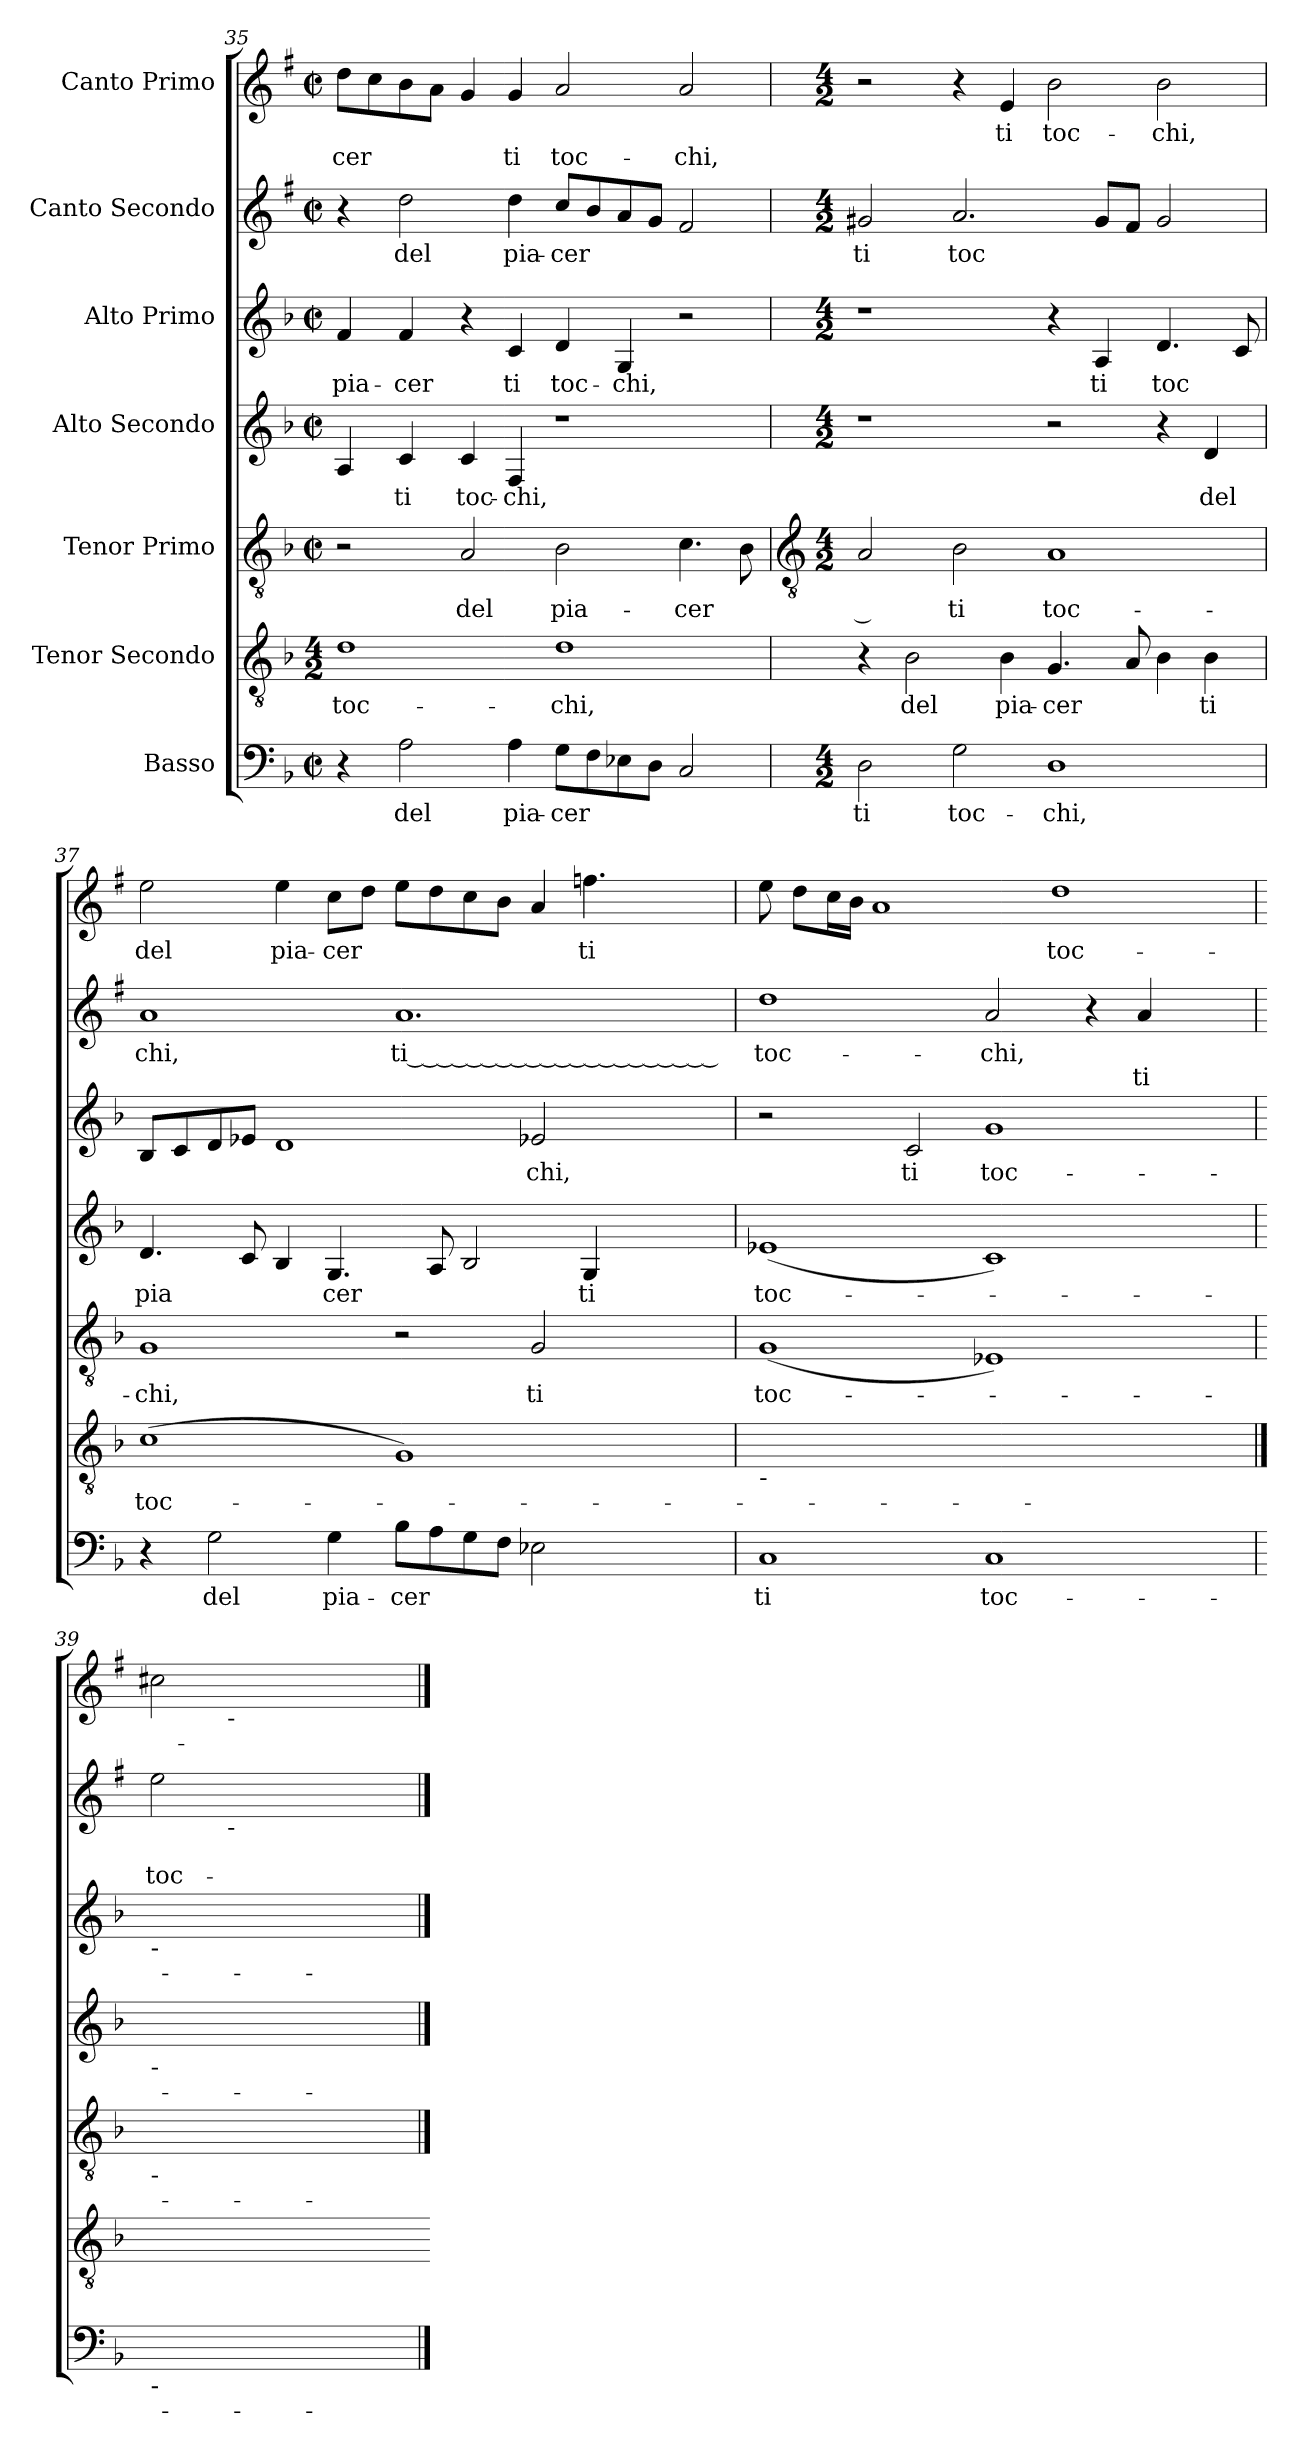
**kern	**text	**kern	**text	**kern	**text	**kern	**text	**kern	**text	**kern	**text	**text	**kern	**text	**text
*part7	*part7	*part6	*part6	*part5	*part5	*part4	*part4	*part3	*part3	*part2	*part2	*part2	*part1	*part1	*part1
*staff7	*staff7	*staff6	*staff6	*staff5	*staff5	*staff4	*staff4	*staff3	*staff3	*staff2	*staff2	*staff2	*staff1	*staff1	*staff1
*I"Basso	*	*I"Tenor Secondo	*	*I"Tenor Primo	*	*I"Alto Secondo	*	*I"Alto Primo	*	*I"Canto Secondo	*	*	*I"Canto Primo	*	*
!!LO:LB:g=z
*clefF4	*	*clefGv2	*	*clefGv2	*	*clefG2	*	*clefG2	*	*clefG2	*	*	*clefG2	*	*
*	*	*	*	*	*	*	*	*	*	*ITrd1c2	*	*	*ITrd1c2	*	*
*k[b-]	*	*k[b-]	*	*k[b-]	*	*k[b-]	*	*k[b-]	*	*k[b-]	*	*	*k[b-]	*	*
*F:	*	*F:	*	*F:	*	*F:	*	*F:	*	*F:	*	*	*F:	*	*
*M4/2	*	*M4/2	*	*M4/2	*	*M4/2	*	*M4/2	*	*M4/2	*	*	*M4/2	*	*
*met(c|)	*	*	*	*met(c|)	*	*met(c|)	*	*met(c|)	*	*met(c|)	*	*	*met(c|)	*	*
=35	=35	=35	=35	=35	=35	=35	=35	=35	=35	=35	=35	=35	=35	=35	=35
!	!	!	!LO:LY:b	!	!	!	!	!	!LO:LY:b	!	!	!	!	!	!LO:LY:b
4r	.	1d	toc-	2r	.	4A	.	4f	pia-	4r	.	.	8ccL	.	-cer
.	.	.	.	.	.	.	.	.	.	.	.	.	8b-	.	.
!	!LO:LY:b	!	!	!	!	!	!LO:LY:b	!	!LO:LY:b	!	!LO:LY:b	!	!	!	!
2A	del	.	.	.	.	4c	ti	4f	-cer	2cc	del	.	8a	.	.
.	.	.	.	.	.	.	.	.	.	.	.	.	8gJ	.	.
!	!	!	!	!	!LO:LY:b	!	!LO:LY:b	!	!	!	!	!	!	!	!
.	.	.	.	2A	del	4c	toc-	4r	.	.	.	.	4f	.	.
!	!LO:LY:b	!	!	!	!	!	!LO:LY:b	!	!LO:LY:b	!	!LO:LY:b	!	!	!	!LO:LY:b
4A	pia-	.	.	.	.	4F	-chi,	4c	ti	4cc	pia-	.	4f	.	ti
!	!LO:LY:b	!	!LO:LY:b	!	!LO:LY:b	!	!	!	!LO:LY:b	!	!LO:LY:b	!	!	!	!LO:LY:b
8GL	-cer	1d	-chi,	2B-	pia-	1r	.	4d	toc-	8b-L	-cer	.	2g	.	toc-
8F	.	.	.	.	.	.	.	.	.	8a	.	.	.	.	.
!	!	!	!	!	!	!	!	!	!LO:LY:b	!	!	!	!	!	!
8E-X	.	.	.	.	.	.	.	4G	-chi,	8g	.	.	.	.	.
8DJ	.	.	.	.	.	.	.	.	.	8fJ	.	.	.	.	.
!	!	!	!	!	!LO:LY:b	!	!	!	!	!	!	!	!	!	!LO:LY:b
2C	.	.	.	4.c	-cer	.	.	2r	.	2e	.	.	2g	.	-chi,
.	.	.	.	8B-	.	.	.	.	.	.	.	.	.	.	.
!!LO:LB:g=z
=36	=36	=36	=36	=36	=36	=36	=36	=36	=36	=36	=36	=36	=36	=36	=36
*	*	*	*	*clefGv2	*	*	*	*	*	*	*	*	*	*	*
*M4/2	*	*	*	*M4/2	*	*M4/2	*	*M4/2	*	*M4/2	*	*	*M4/2	*	*
!	!LO:LY:b	!	!	!	!LO:LY:b	!	!	!	!	!	!LO:LY:b	!	!	!	!
2D	ti	4r	.	2A	__	1r	.	1r	.	2f#X	ti	.	2r	.	.
!	!	!	!LO:LY:b	!	!	!	!	!	!	!	!	!	!	!	!
.	.	2B-	del	.	.	.	.	.	.	.	.	.	.	.	.
!	!LO:LY:b	!	!	!	!LO:LY:b	!	!	!	!	!	!LO:LY:b	!	!	!	!
2G	toc-	.	.	2B-	ti	.	.	.	.	2.g	toc-	.	4r	.	.
!	!	!	!LO:LY:b	!	!	!	!	!	!	!	!	!	!	!LO:LY:b	!
.	.	4B-	pia-	.	.	.	.	.	.	.	.	.	4d	ti	.
!	!LO:LY:b	!	!LO:LY:b	!	!LO:LY:b	!	!	!	!	!	!	!	!	!LO:LY:b	!
1D	-chi,	4.G	-cer	1A	toc-	2r	.	4r	.	.	.	.	2a	toc-	.
!	!	!	!	!	!	!	!	!	!LO:LY:b	!	!	!	!	!	!
.	.	.	.	.	.	.	.	4A	ti	8f#L	.	.	.	.	.
!	!	!	!	!	!	!	!	!	!	!	!LO:LY:b	!	!	!	!
.	.	8A	.	.	.	.	.	.	.	8eJ	--	.	.	.	.
!	!	!	!	!	!	!	!	!	!LO:LY:b	!	!	!	!	!LO:LY:b	!
.	.	4B-	.	.	.	4r	.	4.d	toc	2f#	.	.	2a	-chi,	.
!	!	!	!LO:LY:b	!	!	!	!LO:LY:b	!	!	!	!	!	!	!	!
.	.	4B-	ti	.	.	4d	del	.	.	.	.	.	.	.	.
.	.	.	.	.	.	.	.	8c	.	.	.	.	.	.	.
=37	=37	=37	=37	=37	=37	=37	=37	=37	=37	=37	=37	=37	=37	=37	=37
!	!	!	!LO:LY:b	!	!LO:LY:b	!	!LO:LY:b	!	!	!	!LO:LY:b	!	!	!LO:LY:b	!
4r	.	(<1c	toc-	1G	-chi,	4.d	pia-	8B-L	.	1g	chi,	.	2dd	del	.
.	.	.	.	.	.	.	.	8c	.	.	.	.	.	.	.
!	!LO:LY:b	!	!	!	!	!	!	!	!	!	!	!	!	!	!
2G	del	.	.	.	.	.	.	8d	.	.	.	.	.	.	.
.	.	.	.	.	.	8c	.	8e-J	.	.	.	.	.	.	.
!	!	!	!	!	!	!	!LO:LY:b	!	!	!	!	!	!	!LO:LY:b	!
.	.	.	.	.	.	4B-	--	1d	.	.	.	.	4dd	pia-	.
!	!LO:LY:b	!	!	!	!	!	!LO:LY:b	!	!	!	!	!	!	!LO:LY:b	!
4G	pia-	.	.	.	.	4.G	cer	.	.	.	.	.	8b-L	-cer	.
.	.	.	.	.	.	.	.	.	.	.	.	.	8ccJ	.	.
!	!LO:LY:b	!	!	!	!	!	!	!	!	!	!LO:LY:b	!	!	!	!
8B-L	-cer	1G)	.	2r	.	.	.	.	.	1.g	ti______________________	.	8ddL	.	.
8A	.	.	.	.	.	8A	.	.	.	.	.	.	8cc	.	.
8G	.	.	.	.	.	2B-	.	.	.	.	.	.	8b-	.	.
8FJ	.	.	.	.	.	.	.	.	.	.	.	.	8aJ	.	.
!	!	!	!	!	!LO:LY:b	!	!	!	!LO:LY:b	!	!	!	!	!	!
2E-X	.	.	.	2G	ti	.	.	2e-X	chi,	.	.	.	4g	.	.
!	!	!	!	!	!	!	!LO:LY:b	!	!	!	!	!	!	!LO:LY:b	!
.	.	.	.	.	.	4G	ti	.	.	.	.	.	4.ee-X	ti	.
2ryy	.	2ryy	.	2ryy	.	2ryy	.	2ryy	.	.	.	.	.	.	.
.	.	.	.	.	.	.	.	.	.	.	.	.	4.ryy	.	.
=38	=38	=38	=38	=38	=38	=38	=38	=38	=38	=38	=38	=38	=38	=38	=38
!	!	!LO:TX:b:t=-	!	!	!	!	!	!	!	!	!	!	!	!	!
!	!LO:LY:b	!	!LO:LY:b	!	!LO:LY:b	!	!LO:LY:b	!	!	!	!LO:LY:b	!	!	!	!
1C	ti	[1.Gyy	-chi.	(<1G	toc-	(>1e-X	toc-	2r	.	1cc	toc-	.	8dd	.	.
.	.	.	.	.	.	.	.	.	.	.	.	.	8ccL	.	.
.	.	.	.	.	.	.	.	.	.	.	.	.	16b-L	.	.
.	.	.	.	.	.	.	.	.	.	.	.	.	16aJJ	.	.
.	.	.	.	.	.	.	.	.	.	.	.	.	1g	.	.
!	!	!	!	!	!	!	!	!	!LO:LY:b	!	!	!	!	!	!
.	.	.	.	.	.	.	.	2c	ti	.	.	.	.	.	.
!	!LO:LY:b	!	!	!	!	!	!	!	!LO:LY:b	!	!LO:LY:b	!	!	!	!
1C	toc-	.	.	1E-X)	.	1c)	.	1g	toc-	2g	-chi,	.	.	.	.
!	!	!	!	!	!	!	!	!	!	!	!	!	!	!LO:LY:b	!
.	.	.	.	.	.	.	.	.	.	.	.	.	1cc	toc-	.
.	.	2Gyy]	.	.	.	.	.	.	.	4r	.	.	.	.	.
!	!	!	!	!	!	!	!	!	!	!	!	!LO:LY:b	!	!	!
.	.	.	.	.	.	.	.	.	.	4g	.	ti	.	.	.
4.ryy	.	4.ryy	.	4.ryy	.	4.ryy	.	4.ryy	.	4.ryy	.	.	.	.	.
=39	=39	==39	=39	=39	=39	=39	=39	=39	=39	=39	=39	=39	=39	=39	=39
!	!	!	!	!	!	!	!	!LO:TX:b:t=-	!	!	!	!	!	!	!
!	!	!	!	!	!	!LO:TX:b:t=-	!	!	!	!	!	!	!	!	!
!	!	!	!	!LO:TX:b:t=-	!	!	!	!	!	!	!	!	!	!	!
!LO:TX:b:t=-	!	!	!	!	!	!	!	!	!	!	!	!	!	!	!
!	!LO:LY:b	!	!	!	!LO:LY:b	!	!LO:LY:b	!	!LO:LY:b	!	!	!LO:LY:b	!	!	!
[1.GGyy	-chi.	0ryy	.	[1.Dyy	-chi.	[1.dyy	-chi.	[1.gyy	-chi.	2dd	.	toc-	2bn	.	.
!	!	!	!	!	!	!	!	!	!	!	!	!	!LO:TX:b:t=-	!	!
!	!	!	!	!	!	!	!	!	!	!LO:TX:b:t=-	!	!	!	!	!
!	!	!	!	!	!	!	!	!	!	!	!	!LO:LY:b	!	!LO:LY:b	!
.	.	.	.	.	.	.	.	.	.	1ddyy	.	-chi.	1byy	-chi.	.
2GGyy]	.	.	.	2Dyy]	.	2dyy]	.	2gyy]	.	2ryy	.	.	2ryy	.	.
==	==	=	==	==	==	==	==	==	==	==	==	==	==	==	==
*-	*-	*-	*-	*-	*-	*-	*-	*-	*-	*-	*-	*-	*-	*-	*-
